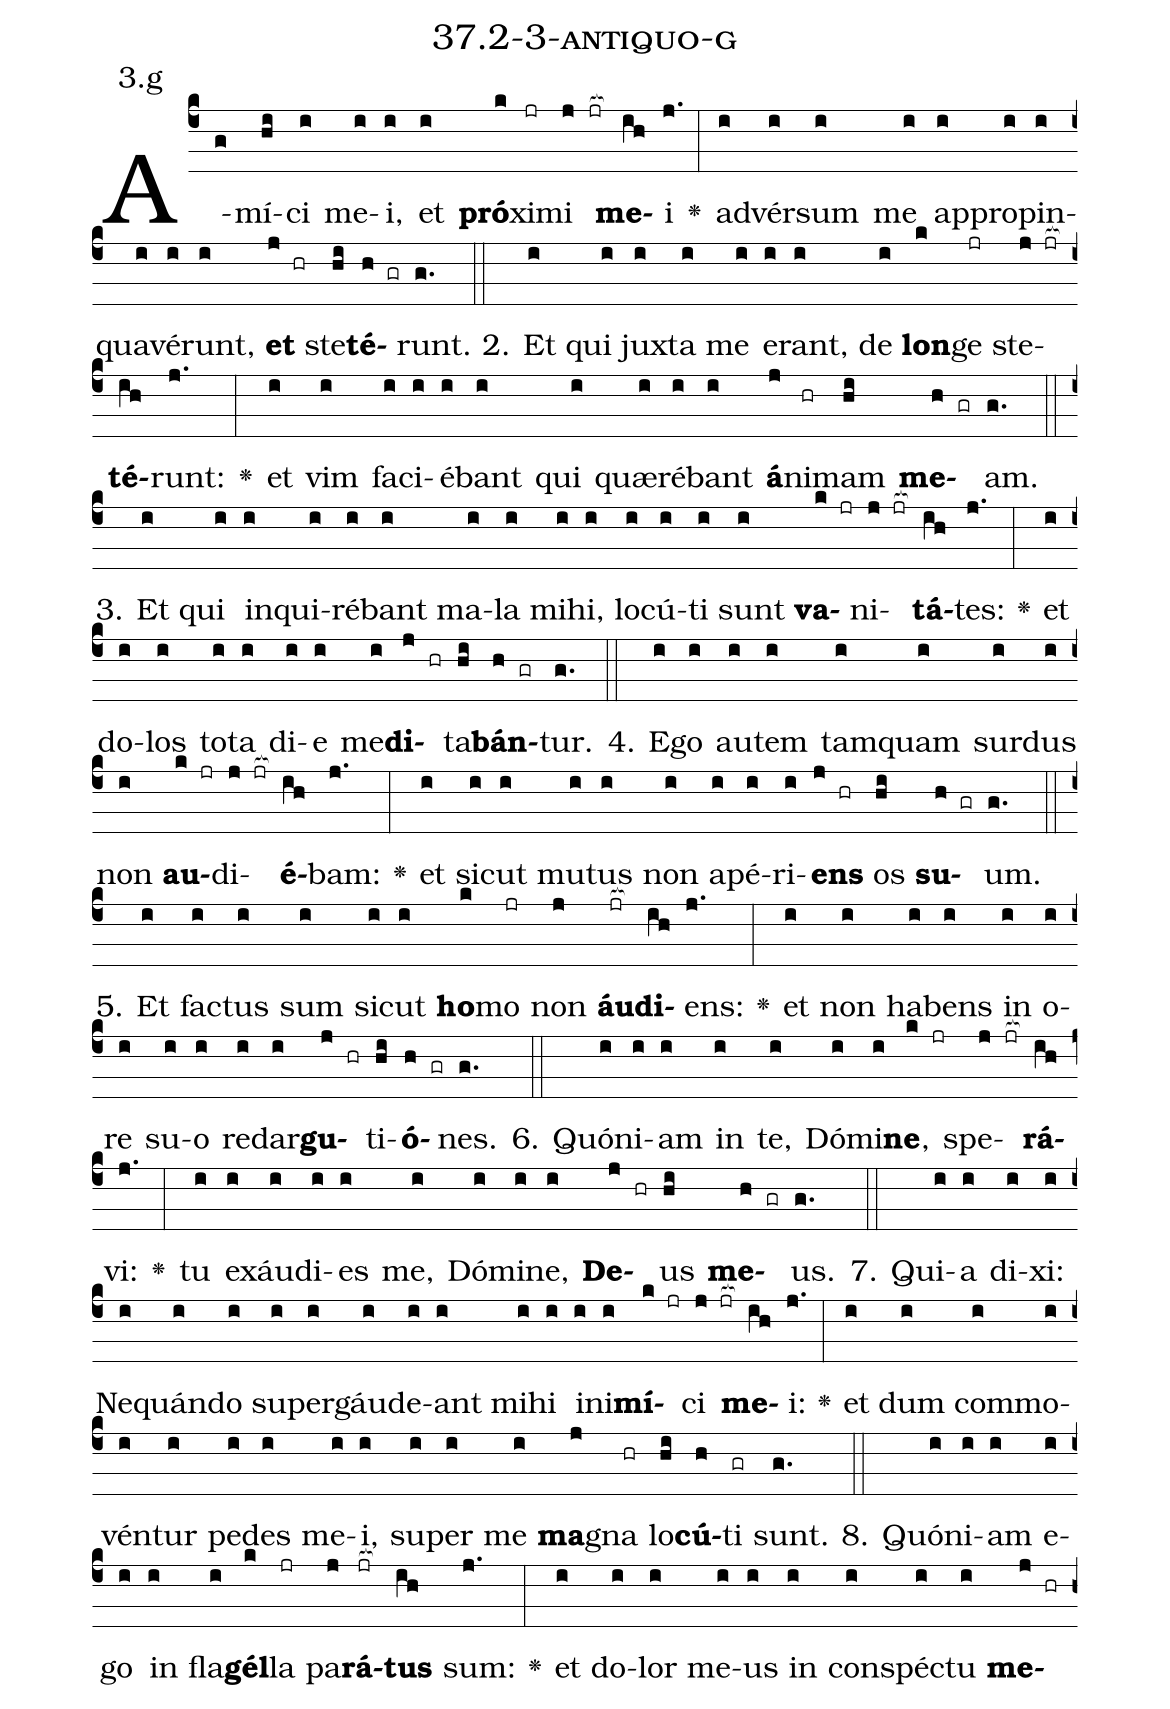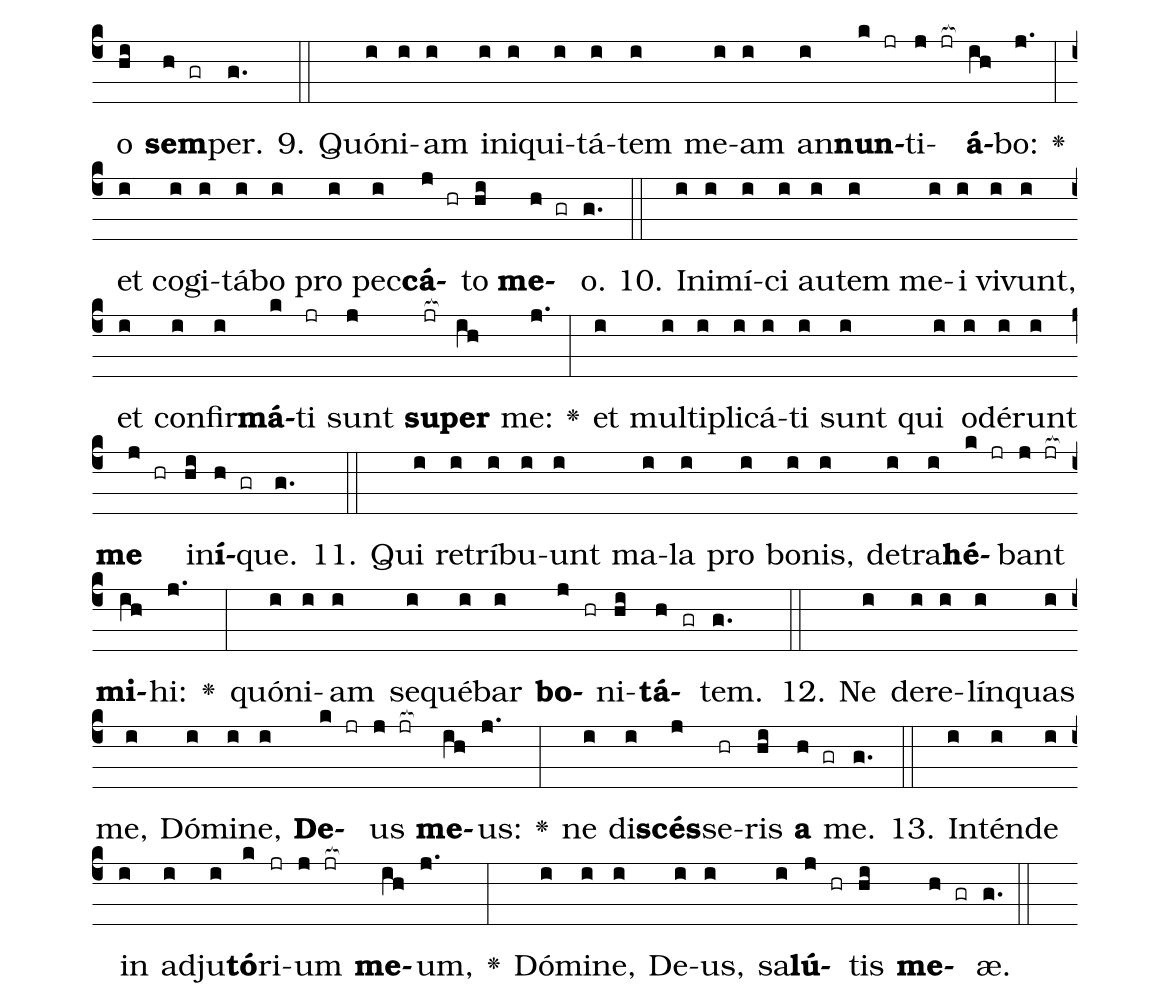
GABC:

name: 37.2-3-antiquo-g;
annotation: 3.g;
%%
(c4)A(g)mí(hi)ci(i) me(i)i,(i) et(i) <b>pró</b>(k)xi(jr)mi(j jr[ocb:1{]) <b>me</b>(ih[ocb:0}])i(j.) <v>\greheightstar</v>(:) ad(i)vér(i)sum(i) me(i) ap(i)pro(i)pin(i)qua(i)vé(i)runt,(i) <b>et</b>(j hr) ste(hi)<b>té</b>(h gr)runt.(g.) (::)
2. Et(i) qui(i) jux(i)ta(i) me(i) e(i)rant,(i) de(i) <b>lon</b>(k)ge(jr) ste(j jr[ocb:1{])<b>té</b>(ih[ocb:0}])runt:(j.) <v>\greheightstar</v>(:) et(i) vim(i) fa(i)ci(i)é(i)bant(i) qui(i) quæ(i)ré(i)bant(i) <b>á</b>(j)ni(hr)mam(hi) <b>me</b>(h gr)am.(g.) (::)
3. Et(i) qui(i) in(i)qui(i)ré(i)bant(i) ma(i)la(i) mi(i)hi,(i) lo(i)cú(i)ti(i) sunt(i) <b>va</b>(k jr)ni(j jr[ocb:1{])<b>tá</b>(ih[ocb:0}])tes:(j.) <v>\greheightstar</v>(:) et(i) do(i)los(i) to(i)ta(i) di(i)e(i) me(i)<b>di</b>(j hr)ta(hi)<b>bán</b>(h gr)tur.(g.) (::)
4. E(i)go(i) au(i)tem(i) tam(i)quam(i) sur(i)dus(i) non(i) <b>au</b>(k jr)di(j jr[ocb:1{])<b>é</b>(ih[ocb:0}])bam:(j.) <v>\greheightstar</v>(:) et(i) sic(i)ut(i) mu(i)tus(i) non(i) a(i)pé(i)ri(i)<b>ens</b>(j hr) os(hi) <b>su</b>(h gr)um.(g.) (::)
5. Et(i) fac(i)tus(i) sum(i) sic(i)ut(i) <b>ho</b>(k)mo(jr) non(j) <b>áu</b>(jr[ocb:1{])<b>di</b>(ih[ocb:0}])ens:(j.) <v>\greheightstar</v>(:) et(i) non(i) ha(i)bens(i) in(i) o(i)re(i) su(i)o(i) red(i)ar(i)<b>gu</b>(j hr)ti(hi)<b>ó</b>(h gr)nes.(g.) (::)
6. Quón(i)i(i)am(i) in(i) te,(i) Dó(i)mi(i)<b>ne</b>,(k jr) spe(j jr[ocb:1{])<b>rá</b>(ih[ocb:0}])vi:(j.) <v>\greheightstar</v>(:) tu(i) ex(i)áu(i)di(i)es(i) me,(i) Dó(i)mi(i)ne,(i) <b>De</b>(j hr)us(hi) <b>me</b>(h gr)us.(g.) (::)
7. Qui(i)a(i) di(i)xi:(i) Ne(i)quán(i)do(i) su(i)per(i)gáu(i)de(i)ant(i) mi(i)hi(i) in(i)i(i)<b>mí</b>(k jr)ci(j jr[ocb:1{]) <b>me</b>(ih[ocb:0}])i:(j.) <v>\greheightstar</v>(:) et(i) dum(i) com(i)mo(i)vén(i)tur(i) pe(i)des(i) me(i)i,(i) su(i)per(i) me(i) <b>ma</b>(j)gna(hr) lo(hi)<b>cú</b>(h)ti(gr) sunt.(g.) (::)
8. Quón(i)i(i)am(i) e(i)go(i) in(i) fla(i)<b>gél</b>(k)la(jr) pa(j)<b>rá</b>(jr[ocb:1{])<b>tus</b>(ih[ocb:0}]) sum:(j.) <v>\greheightstar</v>(:) et(i) do(i)lor(i) me(i)us(i) in(i) con(i)spéc(i)tu(i) <b>me</b>(j hr)o(hi) <b>sem</b>(h gr)per.(g.) (::)
9. Quón(i)i(i)am(i) in(i)i(i)qui(i)tá(i)tem(i) me(i)am(i) an(i)<b>nun</b>(k jr)ti(j jr[ocb:1{])<b>á</b>(ih[ocb:0}])bo:(j.) <v>\greheightstar</v>(:) et(i) co(i)gi(i)tá(i)bo(i) pro(i) pec(i)<b>cá</b>(j hr)to(hi) <b>me</b>(h gr)o.(g.) (::)
10. In(i)i(i)mí(i)ci(i) au(i)tem(i) me(i)i(i) vi(i)vunt,(i) et(i) con(i)fir(i)<b>má</b>(k)ti(jr) sunt(j) <b>su</b>(jr[ocb:1{])<b>per</b>(ih[ocb:0}]) me:(j.) <v>\greheightstar</v>(:) et(i) mul(i)ti(i)pli(i)cá(i)ti(i) sunt(i) qui(i) o(i)dé(i)runt(i) <b>me</b>(j hr) in(hi)<b>í</b>(h gr)que.(g.) (::)
11. Qui(i) re(i)trí(i)bu(i)unt(i) ma(i)la(i) pro(i) bo(i)nis,(i) de(i)tra(i)<b>hé</b>(k jr)bant(j jr[ocb:1{]) <b>mi</b>(ih[ocb:0}])hi:(j.) <v>\greheightstar</v>(:) quón(i)i(i)am(i) se(i)qué(i)bar(i) <b>bo</b>(j hr)ni(hi)<b>tá</b>(h gr)tem.(g.) (::)
12. Ne(i) de(i)re(i)lín(i)quas(i) me,(i) Dó(i)mi(i)ne,(i) <b>De</b>(k jr)us(j jr[ocb:1{]) <b>me</b>(ih[ocb:0}])us:(j.) <v>\greheightstar</v>(:) ne(i) di(i)<b>scés</b>(j)se(hr)ris(hi) <b>a</b>(h gr) me.(g.) (::)
13. In(i)tén(i)de(i) in(i) ad(i)ju(i)<b>tó</b>(k)ri(jr)um(j jr[ocb:1{]) <b>me</b>(ih[ocb:0}])um,(j.) <v>\greheightstar</v>(:) Dó(i)mi(i)ne,(i) De(i)us,(i) sa(i)<b>lú</b>(j hr)tis(hi) <b>me</b>(h gr)æ.(g.) (::)
